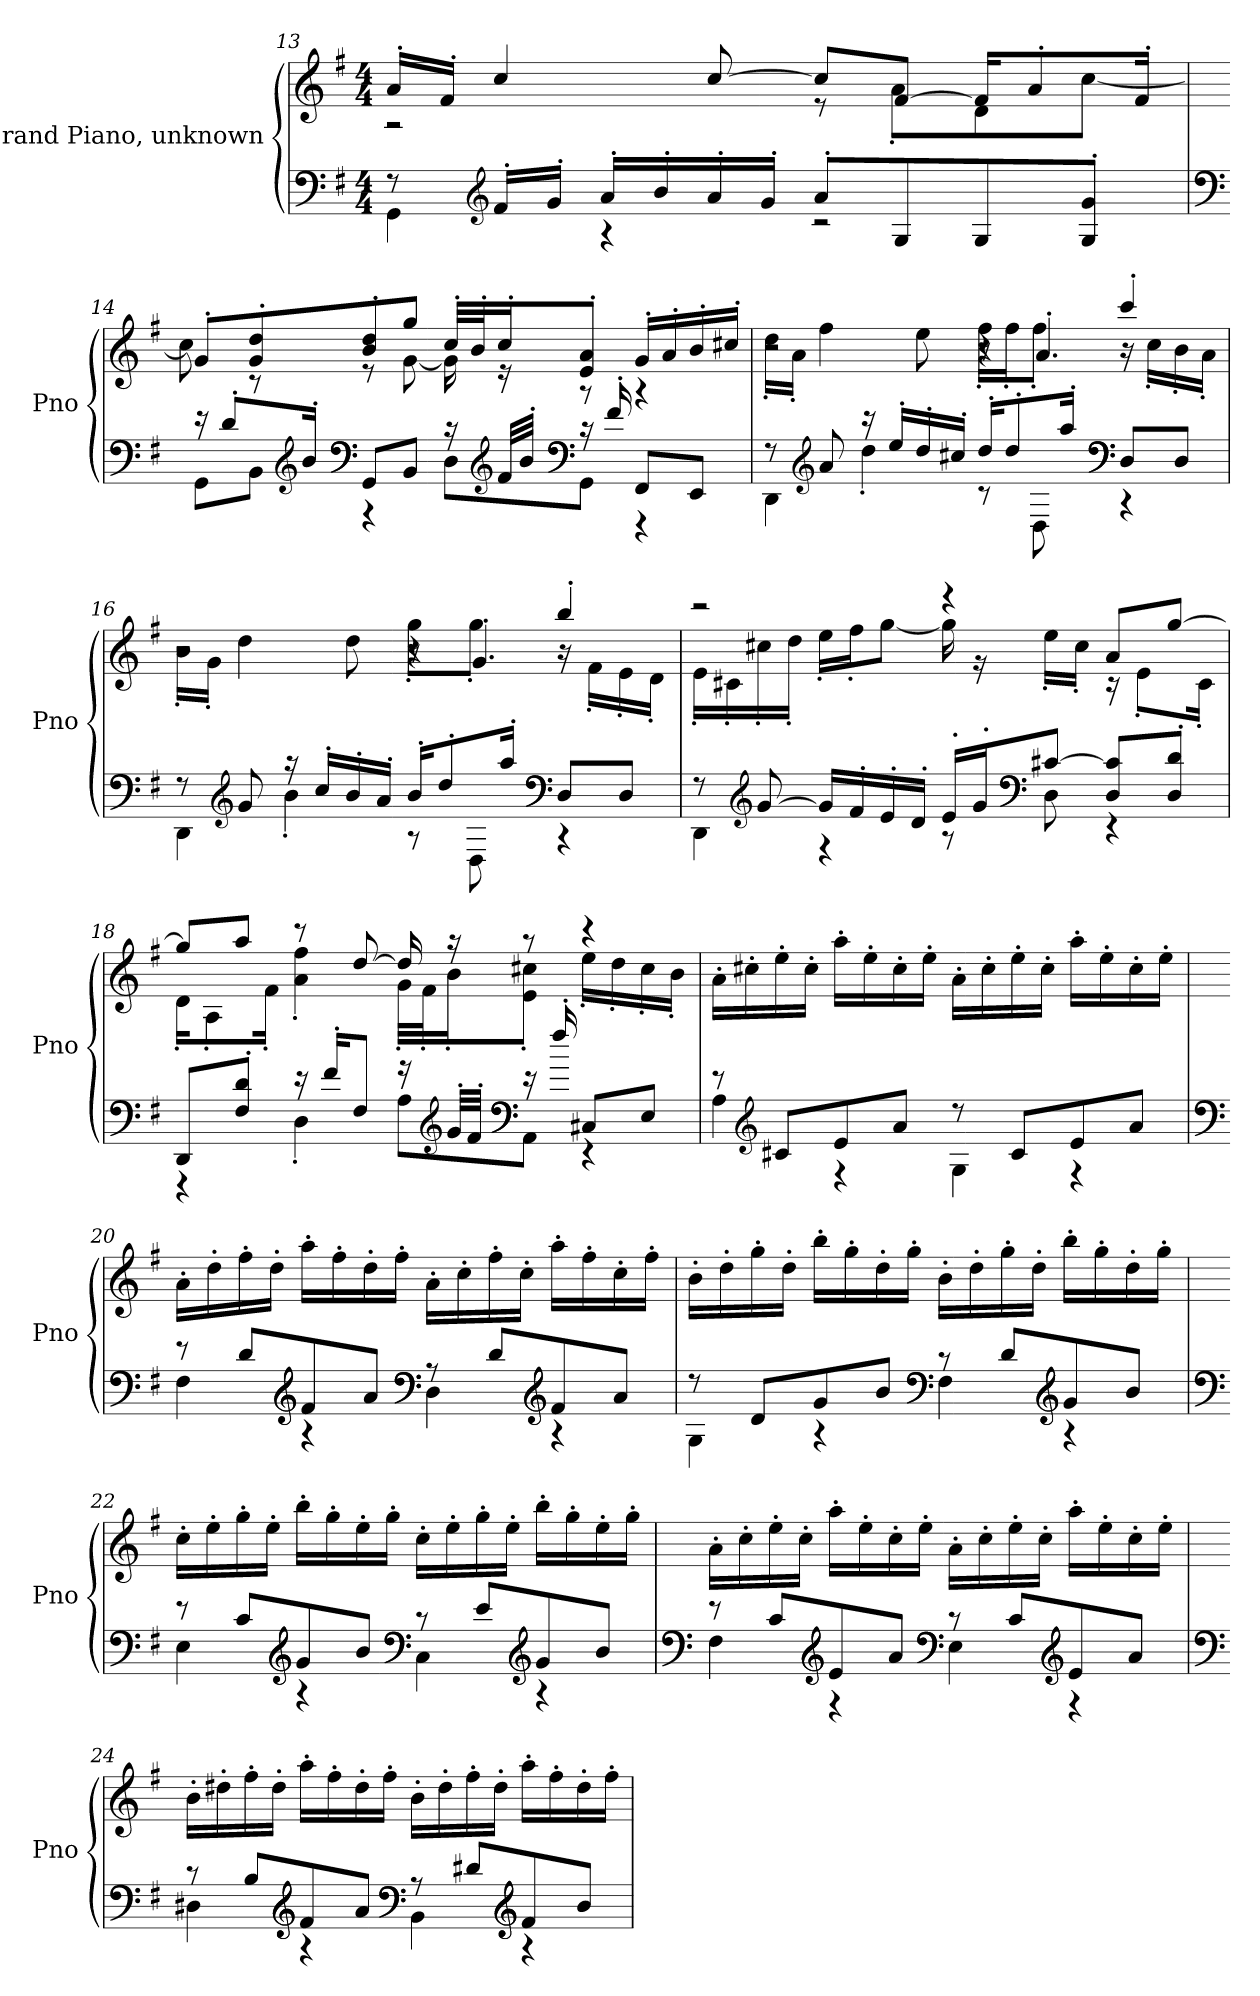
**kern	**kern
*part1	*part1
*staff2	*staff1
*I"Grand Piano, unknown	*
*I'Pno	*
*clefF4	*clefG2
*k[f#]	*k[f#]
*M4/4	*M4/4
=13	=13
*^	*^
8r	4GG\	16a'/LL	2r
.	.	16f#'/JJ	.
*clefG2	*	*	*
16f#'/LL	.	4cc/	.
16g'/JJ	.	.	.
16a'/LL	4r	.	.
16b'/	.	.	.
16a'/	.	[8cc/	.
16g'/JJ	.	.	.
8a'/L	2r	8cc/L]	8r
8G/	.	[8f#/J	8a'\L
8G/	.	16f#/KL]	8d\
.	.	8a'/	.
8G/' 8g/'J	.	.	[8cc\J
.	.	16f#'/Jk	.
!!LO:PB:g=z	!!
=14	=14	=14	=14
*clefF4	*	*	*
16r	8GG\L	8g'/L	8cc\]
8d'/L	.	.	.
.	8BB\J	8g/' 8dd/'	8r
*clefG2	*	*	*
16b'/Jk	.	.	.
*clefF4	*	*	*
8GG/L	4r	8b/' 8dd/'	8r
8BB/J	.	8gg/J	[8g\
16r	8D\L	32cc'/LLL	16g\]
.	.	32b'/J	.
*clefG2	*	*	*
32f#/LLL	.	16cc'/J	16r
32b'/JJJ	.	.	.
*clefF4	*	*	*
16r	8GG\J	8e/' 8a/'J	8r
16f#'/	.	.	.
8FF#/L	4r	16g'/LL	4r
.	.	16a'/	.
8EE/J	.	16b'/	.
.	.	16cc#X'/JJ	.
=15	=15	=15	=15
*	*	*	*^
8r	4DD\	2r	16dd'\LL	2r
.	.	.	16a'\JJ	.
*clefG2	*	*	*	*
8a/	.	.	4ff#\	.
16r	4dd'\	.	.	.
16ee'/LL	.	.	.	.
16dd'/	.	.	8ee\	.
16cc#X'/JJ	.	.	.	.
16dd'/KL	8r	4r	16ff#'\LL	8r
8dd'/	.	.	16ff#'\J	.
.	8D\	.	8ff#'\J	4.a'/
16aa'/Jk	.	.	.	.
*clefF4	*	*	*	*
8D/L	4r	4ccc'/	16r	.
.	.	.	16cc'\LL	.
8D/J	.	.	16b'\	.
.	.	.	16a'\JJ	.
!!LO:LB:g=z	!!	!!
=16	=16	=16	=16	=16
8r	4DD\	2r	16b'\LL	2r
.	.	.	16g'\JJ	.
*clefG2	*	*	*	*
8g/	.	.	4dd\	.
16r	4b'\	.	.	.
16cc'/LL	.	.	.	.
16b'/	.	.	8dd\	.
16a'/JJ	.	.	.	.
16b'/KL	8r	4r	8gg'\L	8r
8dd'/	.	.	.	.
.	8D\	.	8gg'\J	4.g'/
16aa'/Jk	.	.	.	.
*clefF4	*	*	*	*
8D/L	4r	4bb'/	16r	.
.	.	.	16f#'\LL	.
8D/J	.	.	16e'\	.
.	.	.	16d'\JJ	.
*	*	*	*v	*v
=17	=17	=17	=17
8r	4DD\	2r	16e'\LL
.	.	.	16c#X'\
*clefG2	*	*	*
[8g/	.	.	16cc#X'\
.	.	.	16dd'\JJ
16g/LL]	4r	.	16ee'\LL
16f#'/	.	.	16ff#'\J
16e'/	.	.	[8gg\J
16d'/JJ	.	.	.
16e'/LL	8r	4r	16gg\]
16g'/J	.	.	16r
*clefF4	*	*	*
[8c#X/J	8D\	.	16ee'\LL
.	.	.	16cc#'\JJ
8D/ 8c#/]L	4r	8a/L	16r
.	.	.	8e'\L
8D/' 8d/'J	.	[8gg/J	.
.	.	.	16c#'\Jk
!!LO:LB:g=z	!!
=18	=18	=18	=18
8DD/L	4r	8gg/L]	16d'\KL
.	.	.	8A'\
8F#/' 8d/'J	.	8aa/J	.
.	.	.	16f#'\Jk
16r	4D'\	8r	4a\' 4ff#\'
16f#'/KL	.	.	.
8F#/J	.	[8dd/	.
16r	8A\L	16dd/]	32g'\LLL
.	.	.	32f#'\J
*clefG2	*	*	*
32g'/LLL	.	16r	16b'\J
32f#'/JJJ	.	.	.
*clefF4	*	*	*
16r	8AA\J	8r	8e\' 8cc#X\'J
16ff#'/	.	.	.
8C#X/L	4r	4r	16ee'\LL
.	.	.	16dd'\
8E/J	.	.	16cc#'\
.	.	.	16b'\JJ
*	*	*v	*v
=19	=19	=19
8r	4A\	16a'\LL
.	.	16cc#X'\
*clefG2	*	*
8c#X/L	.	16ee'\
.	.	16cc#'\JJ
8e/	4r	16aa'\LL
.	.	16ee'\
8a/J	.	16cc#'\
.	.	16ee'\JJ
8r	4G\	16a'\LL
.	.	16cc#'\
8c#/L	.	16ee'\
.	.	16cc#'\JJ
8e/	4r	16aa'\LL
.	.	16ee'\
8a/J	.	16cc#'\
.	.	16ee'\JJ
!!LO:LB:g=z
=20	=20	=20
*clefF4	*	*
8r	4F#\	16a'\LL
.	.	16dd'\
8d/L	.	16ff#'\
.	.	16dd'\JJ
*clefG2	*	*
8f#/	4r	16aa'\LL
.	.	16ff#'\
8a/J	.	16dd'\
.	.	16ff#'\JJ
*clefF4	*	*
8r	4D\	16a'\LL
.	.	16cc'\
8d/L	.	16ff#'\
.	.	16cc'\JJ
*clefG2	*	*
8f#/	4r	16aa'\LL
.	.	16ff#'\
8a/J	.	16cc'\
.	.	16ff#'\JJ
=21	=21	=21
8r	4G\	16b'\LL
.	.	16dd'\
8d/L	.	16gg'\
.	.	16dd'\JJ
8g/	4r	16bb'\LL
.	.	16gg'\
8b/J	.	16dd'\
.	.	16gg'\JJ
*clefF4	*	*
8r	4F#\	16b'\LL
.	.	16dd'\
8d/L	.	16gg'\
.	.	16dd'\JJ
*clefG2	*	*
8g/	4r	16bb'\LL
.	.	16gg'\
8b/J	.	16dd'\
.	.	16gg'\JJ
!!LO:LB:g=z
=22	=22	=22
*clefF4	*	*
8r	4E\	16cc'\LL
.	.	16ee'\
8c/L	.	16gg'\
.	.	16ee'\JJ
*clefG2	*	*
8g/	4r	16bb'\LL
.	.	16gg'\
8b/J	.	16ee'\
.	.	16gg'\JJ
*clefF4	*	*
8r	4C\	16cc'\LL
.	.	16ee'\
8e/L	.	16gg'\
.	.	16ee'\JJ
*clefG2	*	*
8g/	4r	16bb'\LL
.	.	16gg'\
8b/J	.	16ee'\
.	.	16gg'\JJ
=23	=23	=23
*clefF4	*	*
8r	4F#\	16a'\LL
.	.	16cc'\
8c/L	.	16ee'\
.	.	16cc'\JJ
*clefG2	*	*
8e/	4r	16aa'\LL
.	.	16ee'\
8a/J	.	16cc'\
.	.	16ee'\JJ
*clefF4	*	*
8r	4E\	16a'\LL
.	.	16cc'\
8c/L	.	16ee'\
.	.	16cc'\JJ
*clefG2	*	*
8e/	4r	16aa'\LL
.	.	16ee'\
8a/J	.	16cc'\
.	.	16ee'\JJ
!!LO:PB:g=z
=24	=24	=24
*clefF4	*	*
8r	4D#X\	16b'\LL
.	.	16dd#X'\
8B/L	.	16ff#'\
.	.	16dd#'\JJ
*clefG2	*	*
8f#/	4r	16aa'\LL
.	.	16ff#'\
8a/J	.	16dd#'\
.	.	16ff#'\JJ
*clefF4	*	*
8r	4BB\	16b'\LL
.	.	16dd#'\
8d#X/L	.	16ff#'\
.	.	16dd#'\JJ
*clefG2	*	*
8f#/	4r	16aa'\LL
.	.	16ff#'\
8b/J	.	16dd#'\
.	.	16ff#'\JJ
*v	*v	*
=	=
*-	*-
